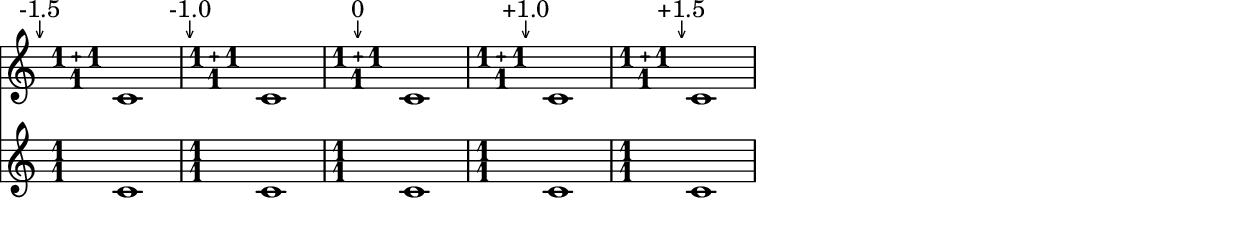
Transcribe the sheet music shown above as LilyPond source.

%% Generated by lilypond-book
%% Options: [exampleindent=10.16\mm,indent=0\mm,line-width=160\mm]
\include "lilypond-book-preamble.ly"


% ****************************************************************
% Start cut-&-pastable-section
% ****************************************************************

#(ly:set-option 'eps-box-padding 3.000000)



\paper {
  indent = 0\mm
  line-width = 160\mm
  % offset the left padding, also add 1mm as lilypond creates cropped
  % images with a little space on the right
  line-width = #(- line-width (* mm  3.000000) (* mm 1))
}

\layout {
  
}




% ****************************************************************
% ly snippet:
% ****************************************************************
\sourcefilename "/lilypond-2.23.82/input/regression/break-alignment-anchor-average-unanimous.ly"
\sourcefileline 0
\version "2.23.14"

\header {
  texidoc = "When a group of break-aligned items agree on the position
of their own anchors with respect to their own extents, the
``average'' anchor of the group falls at that position with respect to
the extent of the group.  In this case, each rehearsal mark should
point to the stated point relative to the compound time signature."
}

\layout {
  \context {
    \Score
    %% Point rehearsal marks to time signatures.
    \override TextMark.break-align-symbols = #'(time-signature)
    \override TextMark.self-alignment-X = #CENTER
  }

  \enablePolymeter
}

#(define-markup-command (test-mark layout props arg)
  (markup?)
  (interpret-markup layout props
    #{
      \markup \column {
        \center-align #arg
        \center-align "↓"
      }
    #} ))

\fixed c' <<
  \new Staff {
    \override Score.TimeSignature.break-align-anchor-alignment = -1.5
    \compoundMeter 1,1,1 \textMark \markup \test-mark "-1.5"
    c1 \bar "|"

    \override Score.TimeSignature.break-align-anchor-alignment = #LEFT
    \compoundMeter 1,1,1 \textMark \markup \test-mark "-1.0" \partial 1*100
    c1 \bar "|"

    \override Score.TimeSignature.break-align-anchor-alignment = #CENTER
    \compoundMeter 1,1,1 \textMark \markup \test-mark "0" \partial 1*100
    c1 \bar "|"

    \override Score.TimeSignature.break-align-anchor-alignment = #RIGHT
    \compoundMeter 1,1,1 \textMark \markup \test-mark "+1.0" \partial 1*100
    c1 \bar "|"

    \override Score.TimeSignature.break-align-anchor-alignment = 1.5
    \compoundMeter 1,1,1 \textMark \markup \test-mark "+1.5" \partial 1*100
    c1 \bar "|"
  }

  \new Staff {
    \repeat unfold 5 {
      \time 1/1
      c1
    }
  }
>>



% ****************************************************************
% end ly snippet
% ****************************************************************
